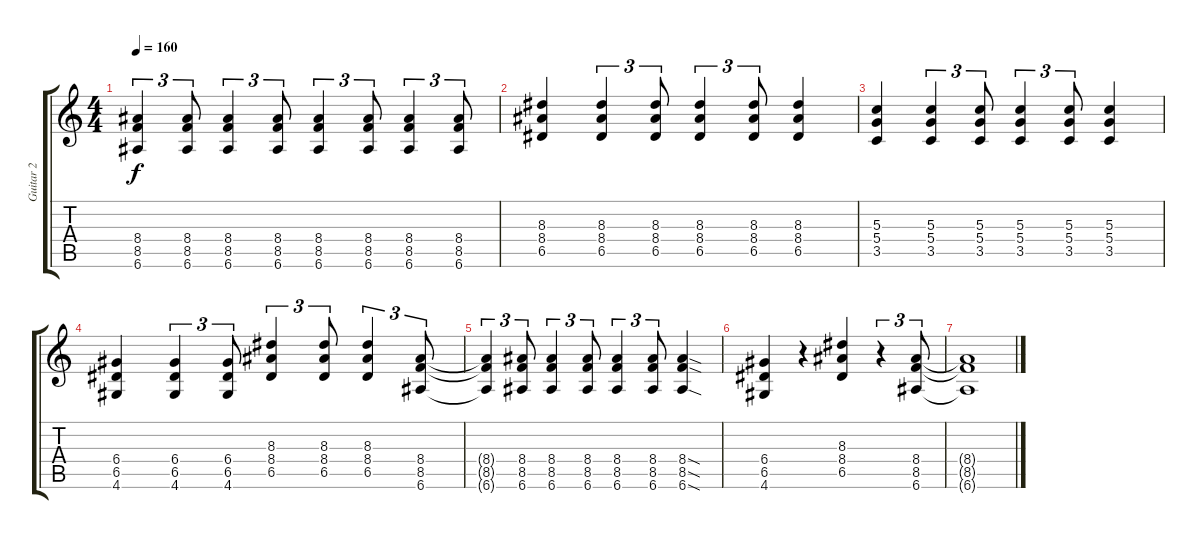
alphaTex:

\track ("Guitar 2" "Guitar 2") {instrument overdrivenguitar}
\staff {score tabs}
\tuning (E4 B3 G3 D3 A2 E2) {hide}
\ts (4 4)
\tempo 160
\clef g2
\ks c
(8.4{t} 8.5{t} 6.6{t}).4{tu (3 2) dy f} (8.4 8.5 6.6).8{tu (3 2)} (8.4 8.5 6.6).4{tu (3 2)} (8.4 8.5 6.6).8{tu (3 2)} (8.4 8.5 6.6).4{tu (3 2)} (8.4 8.5 6.6).8{tu (3 2)} (8.4 8.5 6.6).4{tu (3 2)} (8.4 8.5 6.6).8{tu (3 2)} |
(8.3 8.4 6.5).4 (8.3 8.4 6.5).4{tu (3 2)} (8.3 8.4 6.5).8{tu (3 2)} (8.3 8.4 6.5).4{tu (3 2)} (8.3 8.4 6.5).8{tu (3 2)} (8.3 8.4 6.5).4 |
(5.3 5.4 3.5).4 (5.3 5.4 3.5).4{tu (3 2)} (5.3 5.4 3.5).8{tu (3 2)} (5.3 5.4 3.5).4{tu (3 2)} (5.3 5.4 3.5).8{tu (3 2)} (5.3 5.4 3.5).4 |
(6.4 6.5 4.6).4 (6.4 6.5 4.6).4{tu (3 2)} (6.4 6.5 4.6).8{tu (3 2)} (8.3 8.4 6.5).4{tu (3 2)} (8.3 8.4 6.5).8{tu (3 2)} (8.3 8.4 6.5).4{tu (3 2)} (8.4 8.5 6.6).8{tu (3 2)} |
(8.4{t} 8.5{t} 6.6{t}).4{tu (3 2)} (8.4 8.5 6.6).8{tu (3 2)} (8.4 8.5 6.6).4{tu (3 2)} (8.4 8.5 6.6).8{tu (3 2)} (8.4 8.5 6.6).4{tu (3 2)} (8.4 8.5 6.6).8{tu (3 2)} (8.4{sod} 8.5{sod} 6.6{sod}).4 |
(6.4 6.5 4.6).4 r.4 (8.3 8.4 6.5).4 r.4{tu (3 2)} (8.4 8.5 6.6).8{tu (3 2)} |
(8.4{t} 8.5{t} 6.6{t}).1
